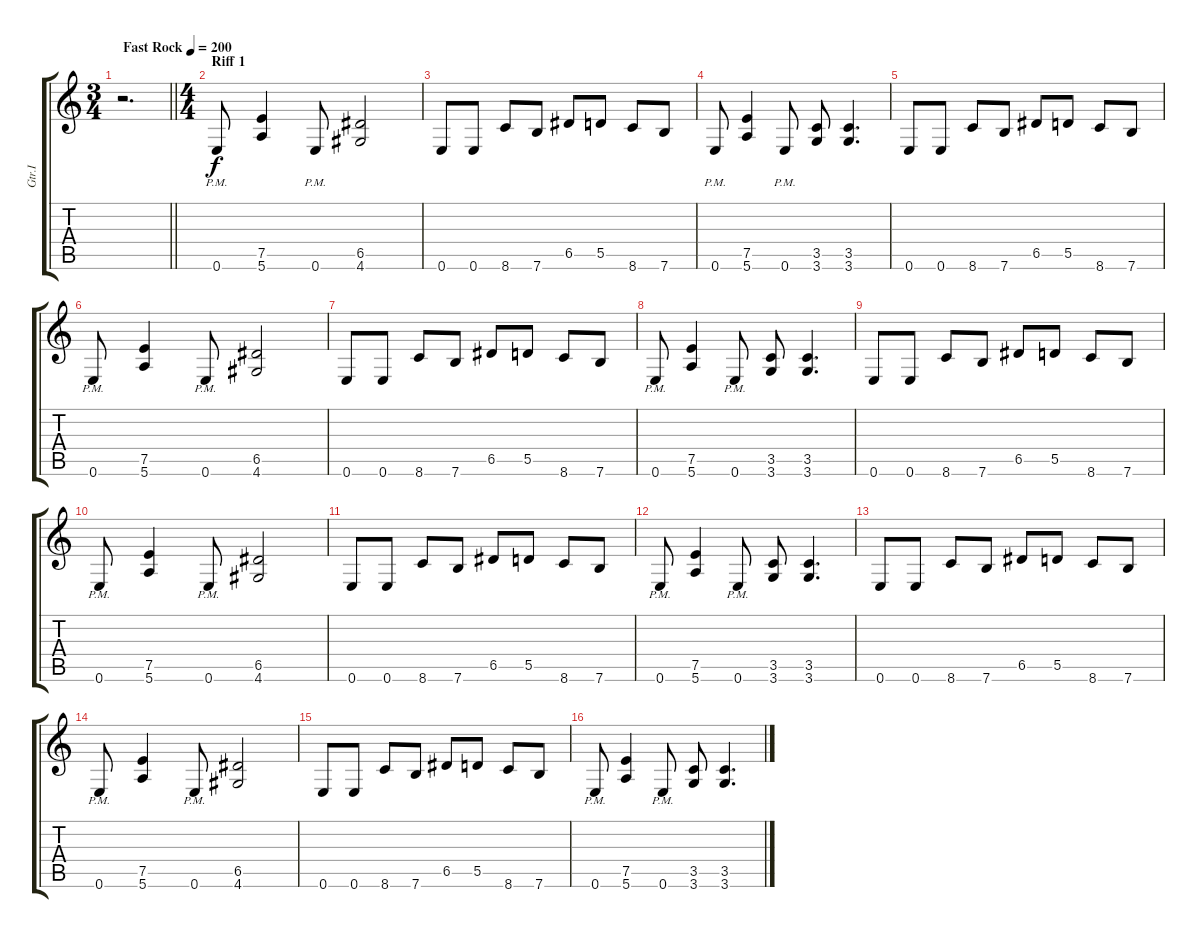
\track ("Gtr.I" "Gtr.I") {instrument distortionguitar}
\staff {score tabs}
\tuning (E4 B3 G3 D3 A2 E2) {hide}
\ts (3 4)
\tempo (200 "Fast Rock")
\clef g2
\barLineRight lightlight
\ks c
r.2{d dy f instrument distortionguitar} |
\ts (4 4)
\section ("" "Riff 1")
0.6{pm}.8 (7.5 5.6).4 0.6{pm}.8 (6.5 4.6).2 |
0.6.8 0.6.8 8.6.8 7.6.8 6.5.8 5.5.8 8.6.8 7.6.8 |
0.6{pm}.8 (7.5 5.6).4 0.6{pm}.8 (3.5 3.6).8 (3.5 3.6).4{d} |
0.6.8 0.6.8 8.6.8 7.6.8 6.5.8 5.5.8 8.6.8 7.6.8 |
0.6{pm}.8 (7.5 5.6).4 0.6{pm}.8 (6.5 4.6).2 |
0.6.8 0.6.8 8.6.8 7.6.8 6.5.8 5.5.8 8.6.8 7.6.8 |
0.6{pm}.8 (7.5 5.6).4 0.6{pm}.8 (3.5 3.6).8 (3.5 3.6).4{d} |
0.6.8 0.6.8 8.6.8 7.6.8 6.5.8 5.5.8 8.6.8 7.6.8 |
0.6{pm}.8 (7.5 5.6).4 0.6{pm}.8 (6.5 4.6).2 |
0.6.8 0.6.8 8.6.8 7.6.8 6.5.8 5.5.8 8.6.8 7.6.8 |
0.6{pm}.8 (7.5 5.6).4 0.6{pm}.8 (3.5 3.6).8 (3.5 3.6).4{d} |
0.6.8 0.6.8 8.6.8 7.6.8 6.5.8 5.5.8 8.6.8 7.6.8 |
0.6{pm}.8 (7.5 5.6).4 0.6{pm}.8 (6.5 4.6).2 |
0.6.8 0.6.8 8.6.8 7.6.8 6.5.8 5.5.8 8.6.8 7.6.8 |
0.6{pm}.8 (7.5 5.6).4 0.6{pm}.8 (3.5 3.6).8 (3.5 3.6).4{d}
